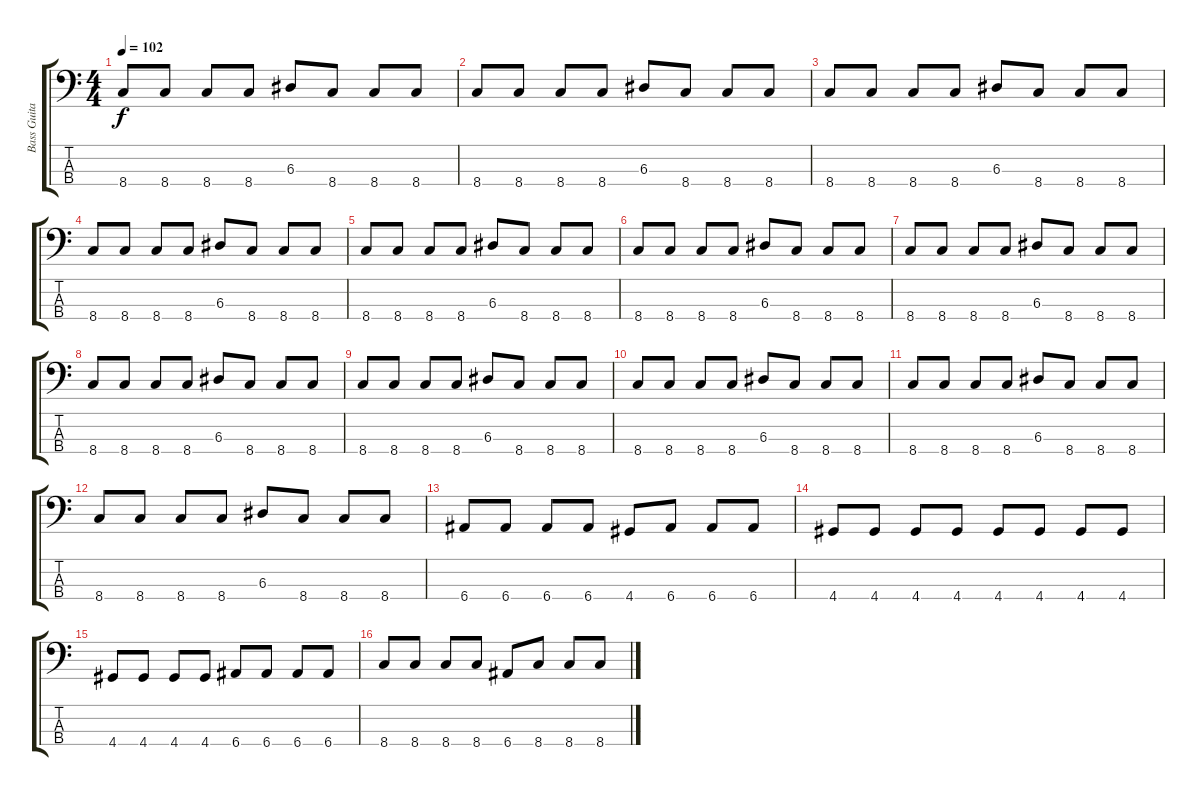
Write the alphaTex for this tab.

\track ("Bass Guitar" "Bass Guita") {instrument electricbassfinger}
\staff {score tabs}
\tuning (G2 D2 A1 E1) {hide}
\ts (4 4)
\tempo 102
\clef f4
\ks c
8.4.8{dy f} 8.4.8 8.4.8 8.4.8 6.3.8 8.4.8 8.4.8 8.4.8 |
8.4.8 8.4.8 8.4.8 8.4.8 6.3.8 8.4.8 8.4.8 8.4.8 |
8.4.8 8.4.8 8.4.8 8.4.8 6.3.8 8.4.8 8.4.8 8.4.8 |
8.4.8 8.4.8 8.4.8 8.4.8 6.3.8 8.4.8 8.4.8 8.4.8 |
8.4.8 8.4.8 8.4.8 8.4.8 6.3.8 8.4.8 8.4.8 8.4.8 |
8.4.8 8.4.8 8.4.8 8.4.8 6.3.8 8.4.8 8.4.8 8.4.8 |
8.4.8 8.4.8 8.4.8 8.4.8 6.3.8 8.4.8 8.4.8 8.4.8 |
8.4.8 8.4.8 8.4.8 8.4.8 6.3.8 8.4.8 8.4.8 8.4.8 |
8.4.8 8.4.8 8.4.8 8.4.8 6.3.8 8.4.8 8.4.8 8.4.8 |
8.4.8 8.4.8 8.4.8 8.4.8 6.3.8 8.4.8 8.4.8 8.4.8 |
8.4.8 8.4.8 8.4.8 8.4.8 6.3.8 8.4.8 8.4.8 8.4.8 |
8.4.8 8.4.8 8.4.8 8.4.8 6.3.8 8.4.8 8.4.8 8.4.8 |
6.4.8 6.4.8 6.4.8 6.4.8 4.4.8 6.4.8 6.4.8 6.4.8 |
4.4.8 4.4.8 4.4.8 4.4.8 4.4.8 4.4.8 4.4.8 4.4.8 |
4.4.8 4.4.8 4.4.8 4.4.8 6.4.8 6.4.8 6.4.8 6.4.8 |
8.4.8 8.4.8 8.4.8 8.4.8 6.4.8 8.4.8 8.4.8 8.4.8
